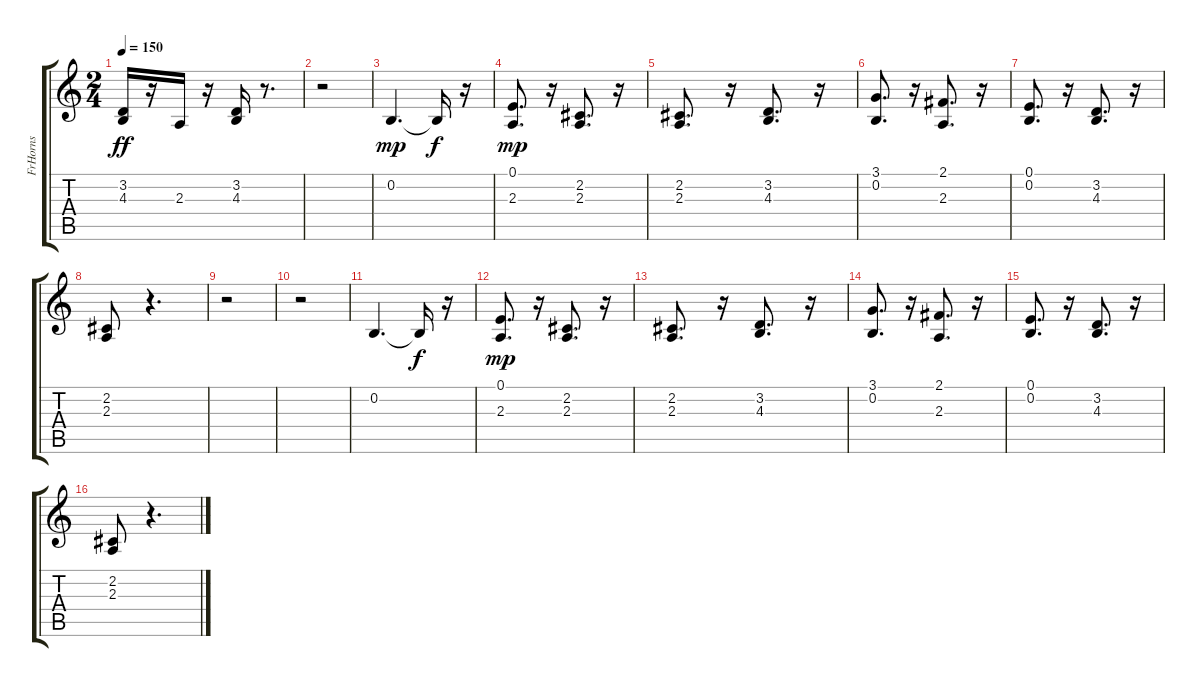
\track ("FrHorns" "FrHorns") {instrument frenchhorn}
\staff {score tabs}
\tuning (E4 B3 G3 D3 A2 E2) {hide}
\ts (2 4)
\tempo 150
\clef g2
\ks c
(3.2 4.3).16{dy ff} r.16 2.3.16 r.16 (3.2 4.3).16 r.8{d} |
r.2 |
0.2.4{d dy mp} 0.2{t}.16{dy f} r.16 |
(0.1 2.3).8{d dy mp} r.16 (2.2 2.3).8{d} r.16 |
(2.2 2.3).8{d} r.16 (3.2 4.3).8{d} r.16 |
(3.1 0.2).8{d} r.16 (2.1 2.3).8{d} r.16 |
(0.1 0.2).8{d} r.16 (3.2 4.3).8{d} r.16 |
(2.2 2.3).8 r.4{d} |
r.2 |
r.2 |
0.2.4{d} 0.2{t}.16{dy f} r.16 |
(0.1 2.3).8{d dy mp} r.16 (2.2 2.3).8{d} r.16 |
(2.2 2.3).8{d} r.16 (3.2 4.3).8{d} r.16 |
(3.1 0.2).8{d} r.16 (2.1 2.3).8{d} r.16 |
(0.1 0.2).8{d} r.16 (3.2 4.3).8{d} r.16 |
(2.2 2.3).8 r.4{d}
